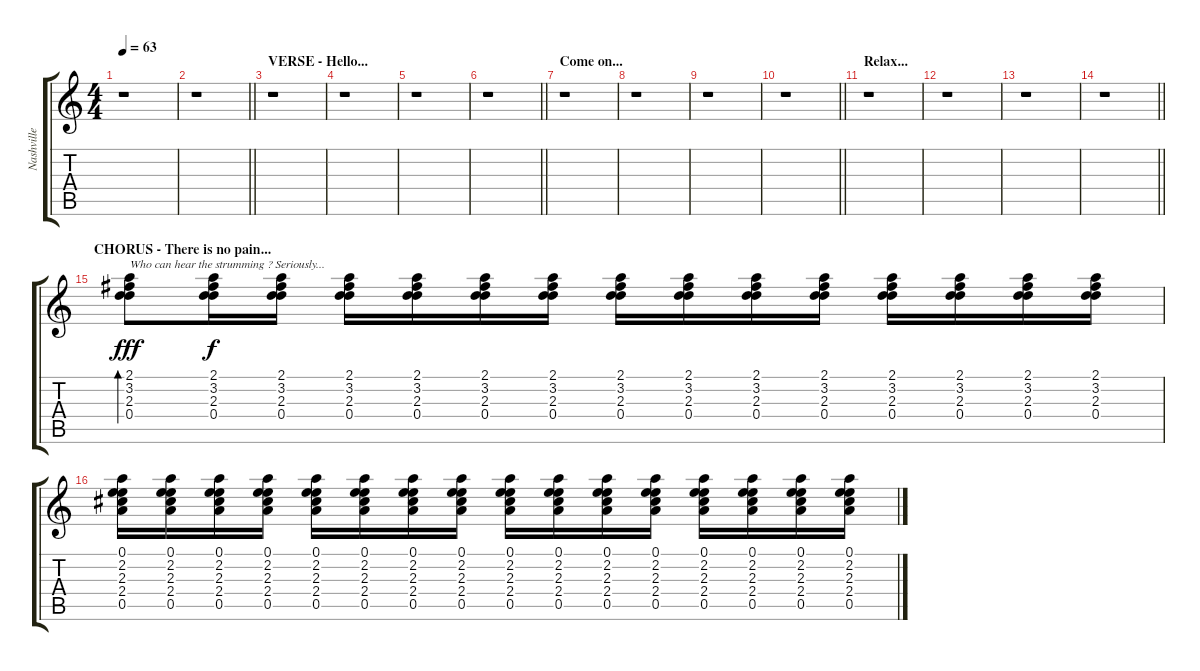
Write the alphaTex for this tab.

\track ("Nashville Acoustic (Ritenour)" "Nashville ") {instrument acousticguitarsteel}
\staff {score tabs}
\tuning (E4 B3 G4 D4 A3 E3) {hide}
\ts (4 4)
\tempo 63
\clef g2
\ks c
r.1{dy fff instrument acousticguitarsteel} |
\barLineRight lightlight
r.1 |
\section ("" "VERSE - Hello...")
r.1 |
r.1 |
r.1 |
\barLineRight lightlight
r.1 |
\section ("" "Come on...")
r.1 |
r.1 |
r.1 |
\barLineRight lightlight
r.1 |
\section ("" "Relax...")
r.1 |
r.1 |
r.1 |
\barLineRight lightlight
r.1 |
\section ("" "CHORUS - There is no pain...")
(2.1 3.2 2.3 0.4).8{bd 120 txt "Who can hear the strumming ? Seriously..."} (2.1 3.2 2.3 0.4).16{dy f} (2.1 3.2 2.3 0.4).16 (2.1 3.2 2.3 0.4).16 (2.1 3.2 2.3 0.4).16 (2.1 3.2 2.3 0.4).16 (2.1 3.2 2.3 0.4).16 (2.1 3.2 2.3 0.4).16 (2.1 3.2 2.3 0.4).16 (2.1 3.2 2.3 0.4).16 (2.1 3.2 2.3 0.4).16 (2.1 3.2 2.3 0.4).16 (2.1 3.2 2.3 0.4).16 (2.1 3.2 2.3 0.4).16 (2.1 3.2 2.3 0.4).16 |
(0.1 2.2 2.3 2.4 0.5).16 (0.1 2.2 2.3 2.4 0.5).16 (0.1 2.2 2.3 2.4 0.5).16 (0.1 2.2 2.3 2.4 0.5).16 (0.1 2.2 2.3 2.4 0.5).16 (0.1 2.2 2.3 2.4 0.5).16 (0.1 2.2 2.3 2.4 0.5).16 (0.1 2.2 2.3 2.4 0.5).16 (0.1 2.2 2.3 2.4 0.5).16 (0.1 2.2 2.3 2.4 0.5).16 (0.1 2.2 2.3 2.4 0.5).16 (0.1 2.2 2.3 2.4 0.5).16 (0.1 2.2 2.3 2.4 0.5).16 (0.1 2.2 2.3 2.4 0.5).16 (0.1 2.2 2.3 2.4 0.5).16 (0.1 2.2 2.3 2.4 0.5).16
